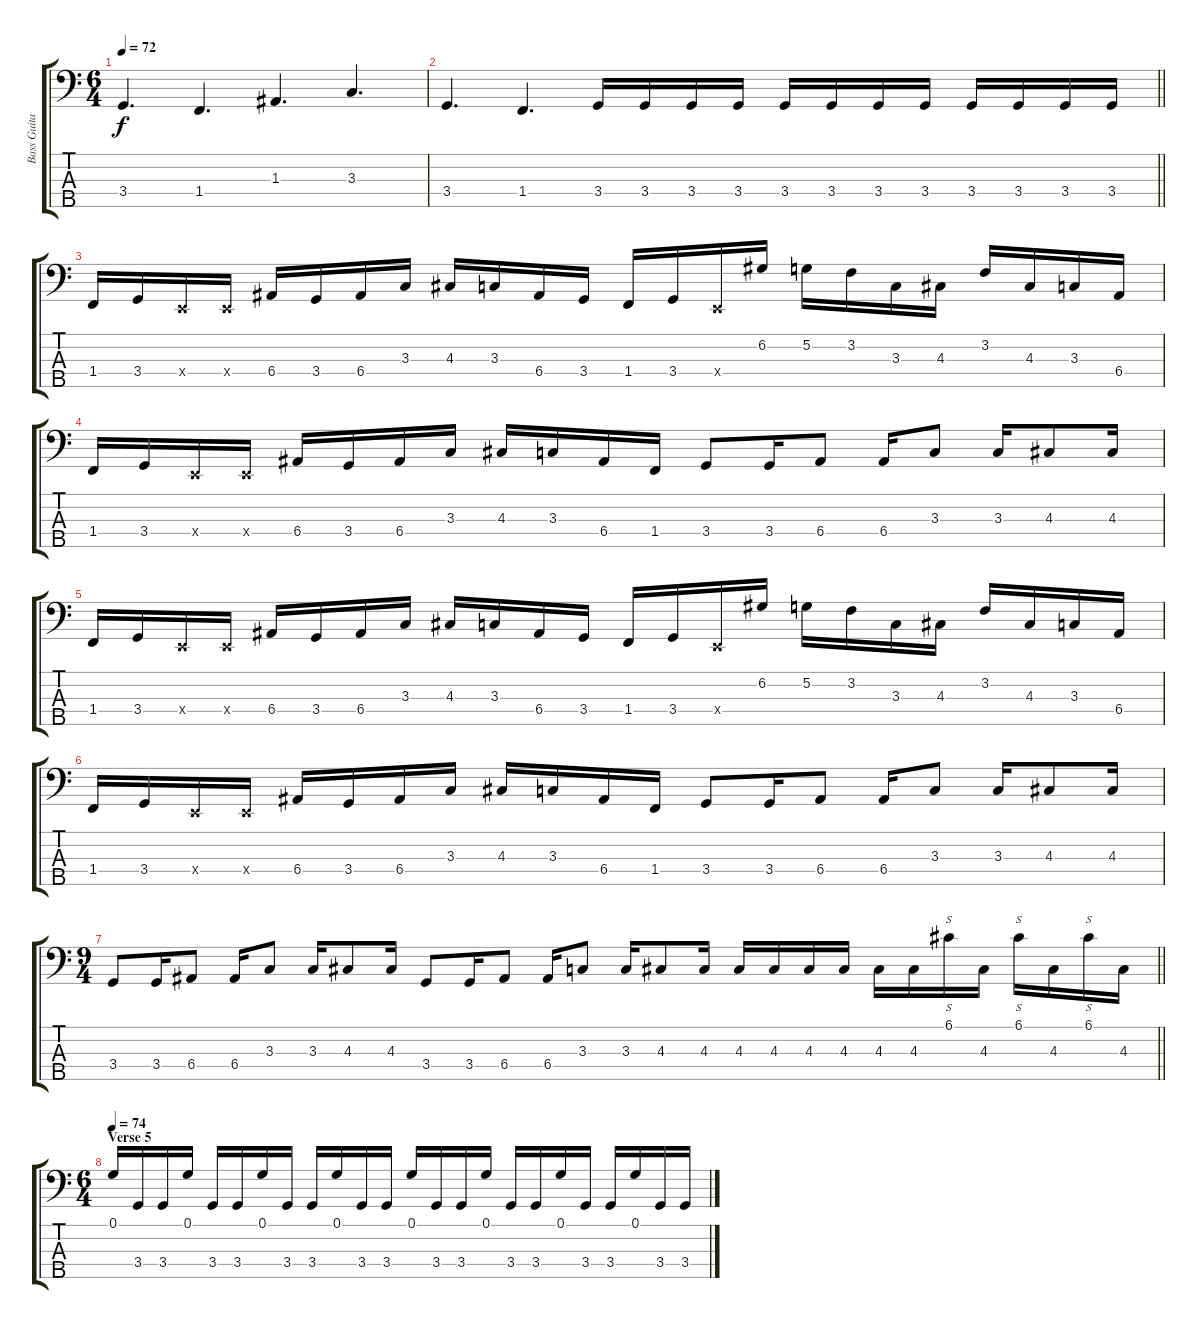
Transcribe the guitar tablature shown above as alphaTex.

\track ("Bass Guitar" "Bass Guita") {instrument electricbassfinger}
\staff {score tabs}
\tuning (G2 D2 A1 E1 B0) {hide}
\ts (6 4)
\tempo 72
\clef f4
\ks c
3.4.4{d dy f} 1.4.4{d} 1.3.4{d} 3.3.4{d} |
\barLineRight lightlight
3.4.4{d} 1.4.4{d} 3.4.16 3.4.16 3.4.16 3.4.16 3.4.16 3.4.16 3.4.16 3.4.16 3.4.16 3.4.16 3.4.16 3.4.16 |
\section ("" "")
1.4.16 3.4.16 0.4{x}.16 0.4{x}.16 6.4.16 3.4.16 6.4.16 3.3.16 4.3.16 3.3.16 6.4.16 3.4.16 1.4.16 3.4.16 0.4{x}.16 6.2.16 5.2.16 3.2.16 3.3.16 4.3.16 3.2.16 4.3.16 3.3.16 6.4.16 |
1.4.16 3.4.16 0.4{x}.16 0.4{x}.16 6.4.16 3.4.16 6.4.16 3.3.16 4.3.16 3.3.16 6.4.16 1.4.16 3.4.8 3.4.16 6.4.8 6.4.16 3.3.8 3.3.16 4.3.8 4.3.16 |
1.4.16 3.4.16 0.4{x}.16 0.4{x}.16 6.4.16 3.4.16 6.4.16 3.3.16 4.3.16 3.3.16 6.4.16 3.4.16 1.4.16 3.4.16 0.4{x}.16 6.2.16 5.2.16 3.2.16 3.3.16 4.3.16 3.2.16 4.3.16 3.3.16 6.4.16 |
1.4.16 3.4.16 0.4{x}.16 0.4{x}.16 6.4.16 3.4.16 6.4.16 3.3.16 4.3.16 3.3.16 6.4.16 1.4.16 3.4.8 3.4.16 6.4.8 6.4.16 3.3.8 3.3.16 4.3.8 4.3.16 |
\ts (9 4)
\barLineRight lightlight
3.4.8 3.4.16 6.4.8 6.4.16 3.3.8 3.3.16 4.3.8 4.3.16 3.4.8 3.4.16 6.4.8 6.4.16 3.3.8 3.3.16 4.3.8 4.3.16 4.3.16 4.3.16 4.3.16 4.3.16 4.3.16 4.3.16 6.1.16{s} 4.3.16 6.1.16{s} 4.3.16 6.1.16{s} 4.3.16 |
\ts (6 4)
\section ("" "Verse 5")
\tempo 74
0.1.16 3.4.16 3.4.16 0.1.16 3.4.16 3.4.16 0.1.16 3.4.16 3.4.16 0.1.16 3.4.16 3.4.16 0.1.16 3.4.16 3.4.16 0.1.16 3.4.16 3.4.16 0.1.16 3.4.16 3.4.16 0.1.16 3.4.16 3.4.16
